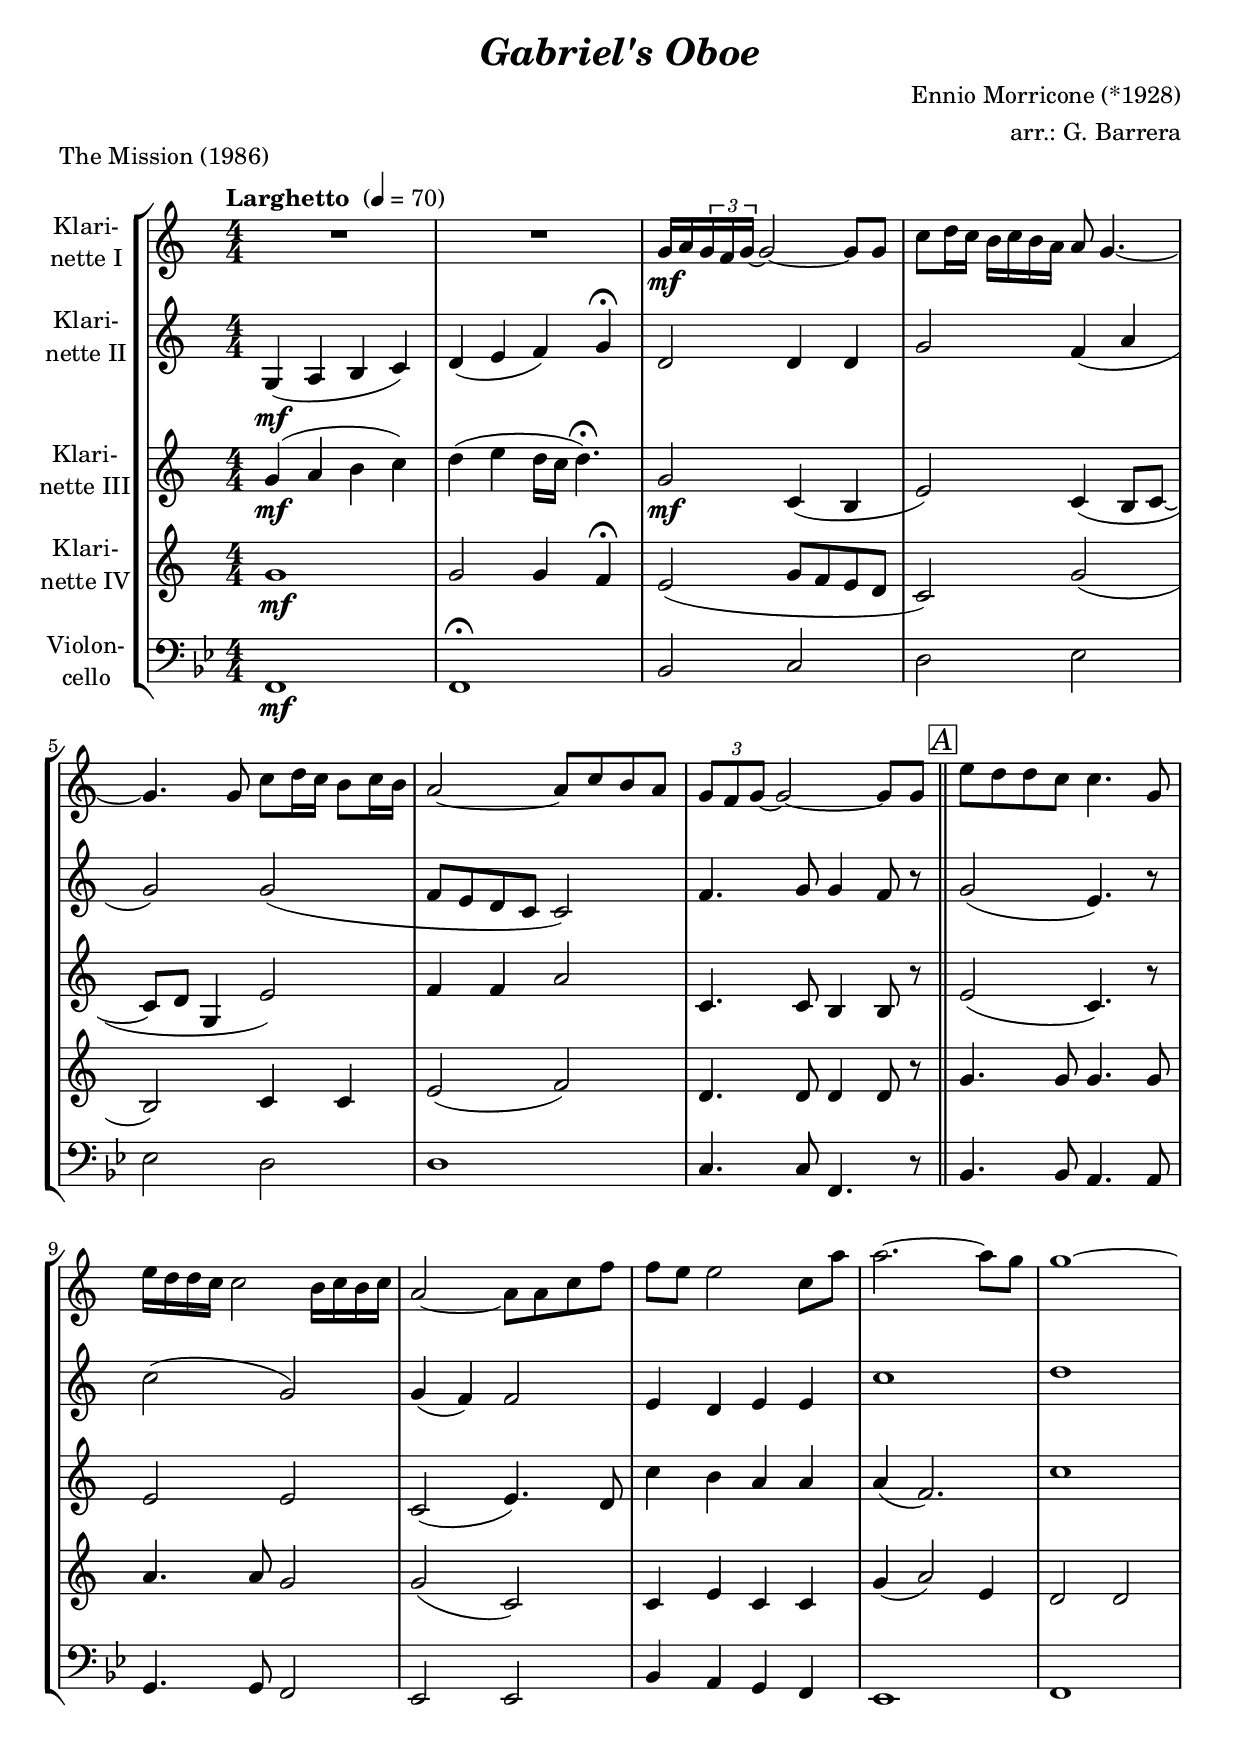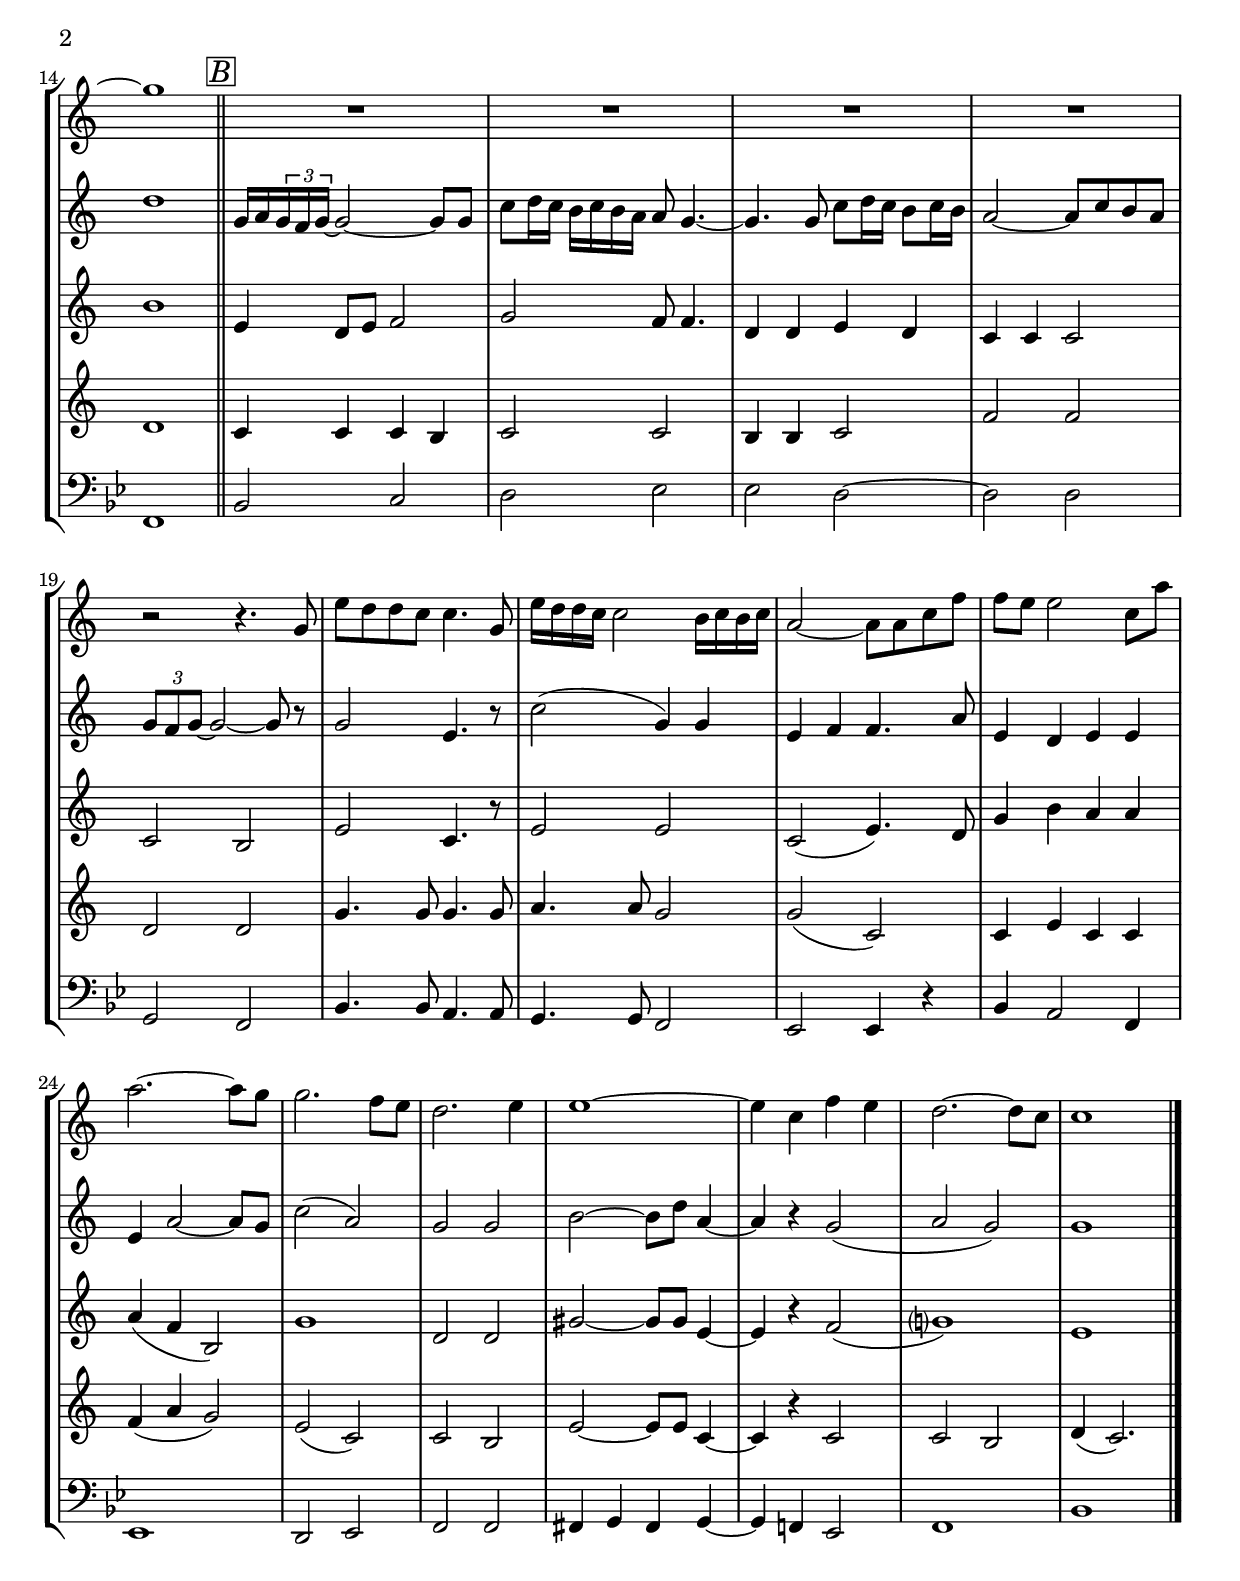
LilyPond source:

\version "2.18.2"
\include "deutsch.ly"
  
#(set-global-staff-size 20.75)

\header {
  title     = \markup \bold \italic "Gabriel's Oboe"
  composer  = "Ennio Morricone (*1928)"
  arranger  = "arr.: G. Barrera"
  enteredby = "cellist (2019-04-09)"
  piece     = "The Mission (1986)"
}

voiceconsts = {
  \key b \major
  \time 4/4
  \clef "treble"
  \numericTimeSignature
  \compressFullBarRests
  % Set default beaming for all staves
% \set Timing.beamExceptions = #'()
% \set Timing.baseMoment     = #(ly:make-moment 1 4)
% \set Timing.beatStructure  = #'(1 1 1)
  \tempo "Larghetto " 4=70
}

micl = "clarinet"
mifl = "flute"
miob = "oboe"
mifh = "french horn"
misx = "tenor sax"
mist = "string ensemble 1"
miba = "cello"

boxa = { \bar "||" \mark \markup \box \italic "A" }
boxb = { \bar "||" \mark \markup \box \italic "B" }

va = \relative c' {
  \voiceconsts

  R1*2
  f16\mf g \tuplet 3/2 8 { f es f~ } f2~ f8 f
  b c16 b a b a g g8 f4.~
  f f8 b c16 b a8 b16 a
  g2~ g8 b a g

  \tuplet 3/2 4 { f es f~ } f2~ f8 f \boxa
  d' c c b b4. f8
  d'16 c c b b2 a16 b a b
  g2~ g8 g b es
  es d d2 b8 g'
  g2.~ g8 f
  f1~

  f \boxb
  R1*4
  r2 r4. f,8
  d' c c b b4. f8
  d'16 c c b b2 a16 b a b
  g2~ g8 g b es
  es d d2 b8 g'

  g2.~ g8 f
  f2. es8 d
  c2. d4
  d1~
  d4 b es d
  c2.~ c8 b
  b1 \bar "|."
}

vb = \relative c {
  \voiceconsts

  f4(\mf g a b)
  c( d es) f\fermata
  c2 c4 c
  f2 es4( g
  f2) f(
  es8 d c b b2)
  es4. f8 f4 es8 r \boxa

  f2( d4.) r8
  b'2( f)
  f4( es) es2
  d4 c d d
  b'1
  c
  c \boxb
  f,16 g \tuplet 3/2 8 { f es f~ } f2~ f8 f
  b8 c16 b a b a g g8 f4.~

  f f8 b c16 b a8 b16 a
  g2~ g8 b a g
  \tuplet 3/2 4 { f8 es f~ } f2~ f8 r
  f2 d4. r8
  b'2( f4) f
  d es es4. g8
  d4 c d d

  d g2~ g8 f
  b2( g)
  f f
  a~ a8 c g4~
  g r f2(
  g f)
  f1 \bar "|."
}

vc = \relative c' {
  \voiceconsts

  f4(\mf g a b)
  c( d c16 b c4.)\fermata
  f,2\mf b,4( a
  d2) b4( a8 b~
  b c f,4 d'2)
  es4 es g2
  b,4. b8 a4 a8 r \boxa

  d2( b4.) r8
  d2 d
  b( d4.) c8
  b'4 a g g
  g( es2.)
  b'1
  a \boxb
  d,4 c8 d es2
  f es8 es4.
  c4 c d c

  b b b2
  b a
  d b4. r8
  d2 d
  b( d4.) c8
  f4 a g g
  g( es a,2)
  f'1
  c2 c
  fis2~ fis8 fis d4~

  d r es2(
  f?1)
  d \bar "|."
}

\include "v4.ily"
ve = \relative c, {
  \voiceconsts
  \clef "bass"

  f1\mf
  f\fermata
  b2 c
  d es
  es d
  d1
  c4. c8 f,4. r8 \boxa
  b4. b8 a4. a8
  g4. g8 f2
  es es

  b'4 a g f
  es1
  f
  f \boxb
  b2 c
  d es
  es d~
  d d
  g, f
  b4. b8 a4. a8
  g4. g8 f2

  es es4 r
  b' a2 f4
  es1
  d2 es
  f f
  fis4 g fis g~
  g f! es2
  f1
  b \bar "|."
}


music = \new StaffGroup <<
      \new Staff {
	\set Staff.midiInstrument = \micl
	\set Staff.instrumentName = \markup \center-column { "Klari-" "nette I" }
	\transpose b c' { \va }
      }

      \new Staff {
	\set Staff.midiInstrument = \micl
	\set Staff.instrumentName = \markup \center-column { "Klari-" "nette II" }
	\transpose b c' { \vb }
      }

      \new Staff {
	\set Staff.midiInstrument = \micl
	\set Staff.instrumentName = \markup \center-column { "Klari-" "nette III" }
	\transpose b c' { \vc }
      }

      \new Staff {
	\set Staff.midiInstrument = \micl
	\set Staff.instrumentName = \markup \center-column { "Klari-" "nette IV" }
	\transpose b c' { \vd }
      }

      \new Staff {
	\set Staff.midiInstrument = \miba
	\set Staff.instrumentName = \markup \center-column { "Violon-" "cello" }
	\transpose b b { \ve }
      }
>>

\book {
  \score {
    \music
    \layout {}
  }

  \score {
    \unfoldRepeats \music

    \midi {
      \context {
        \Score
      }
    }
  }
}
